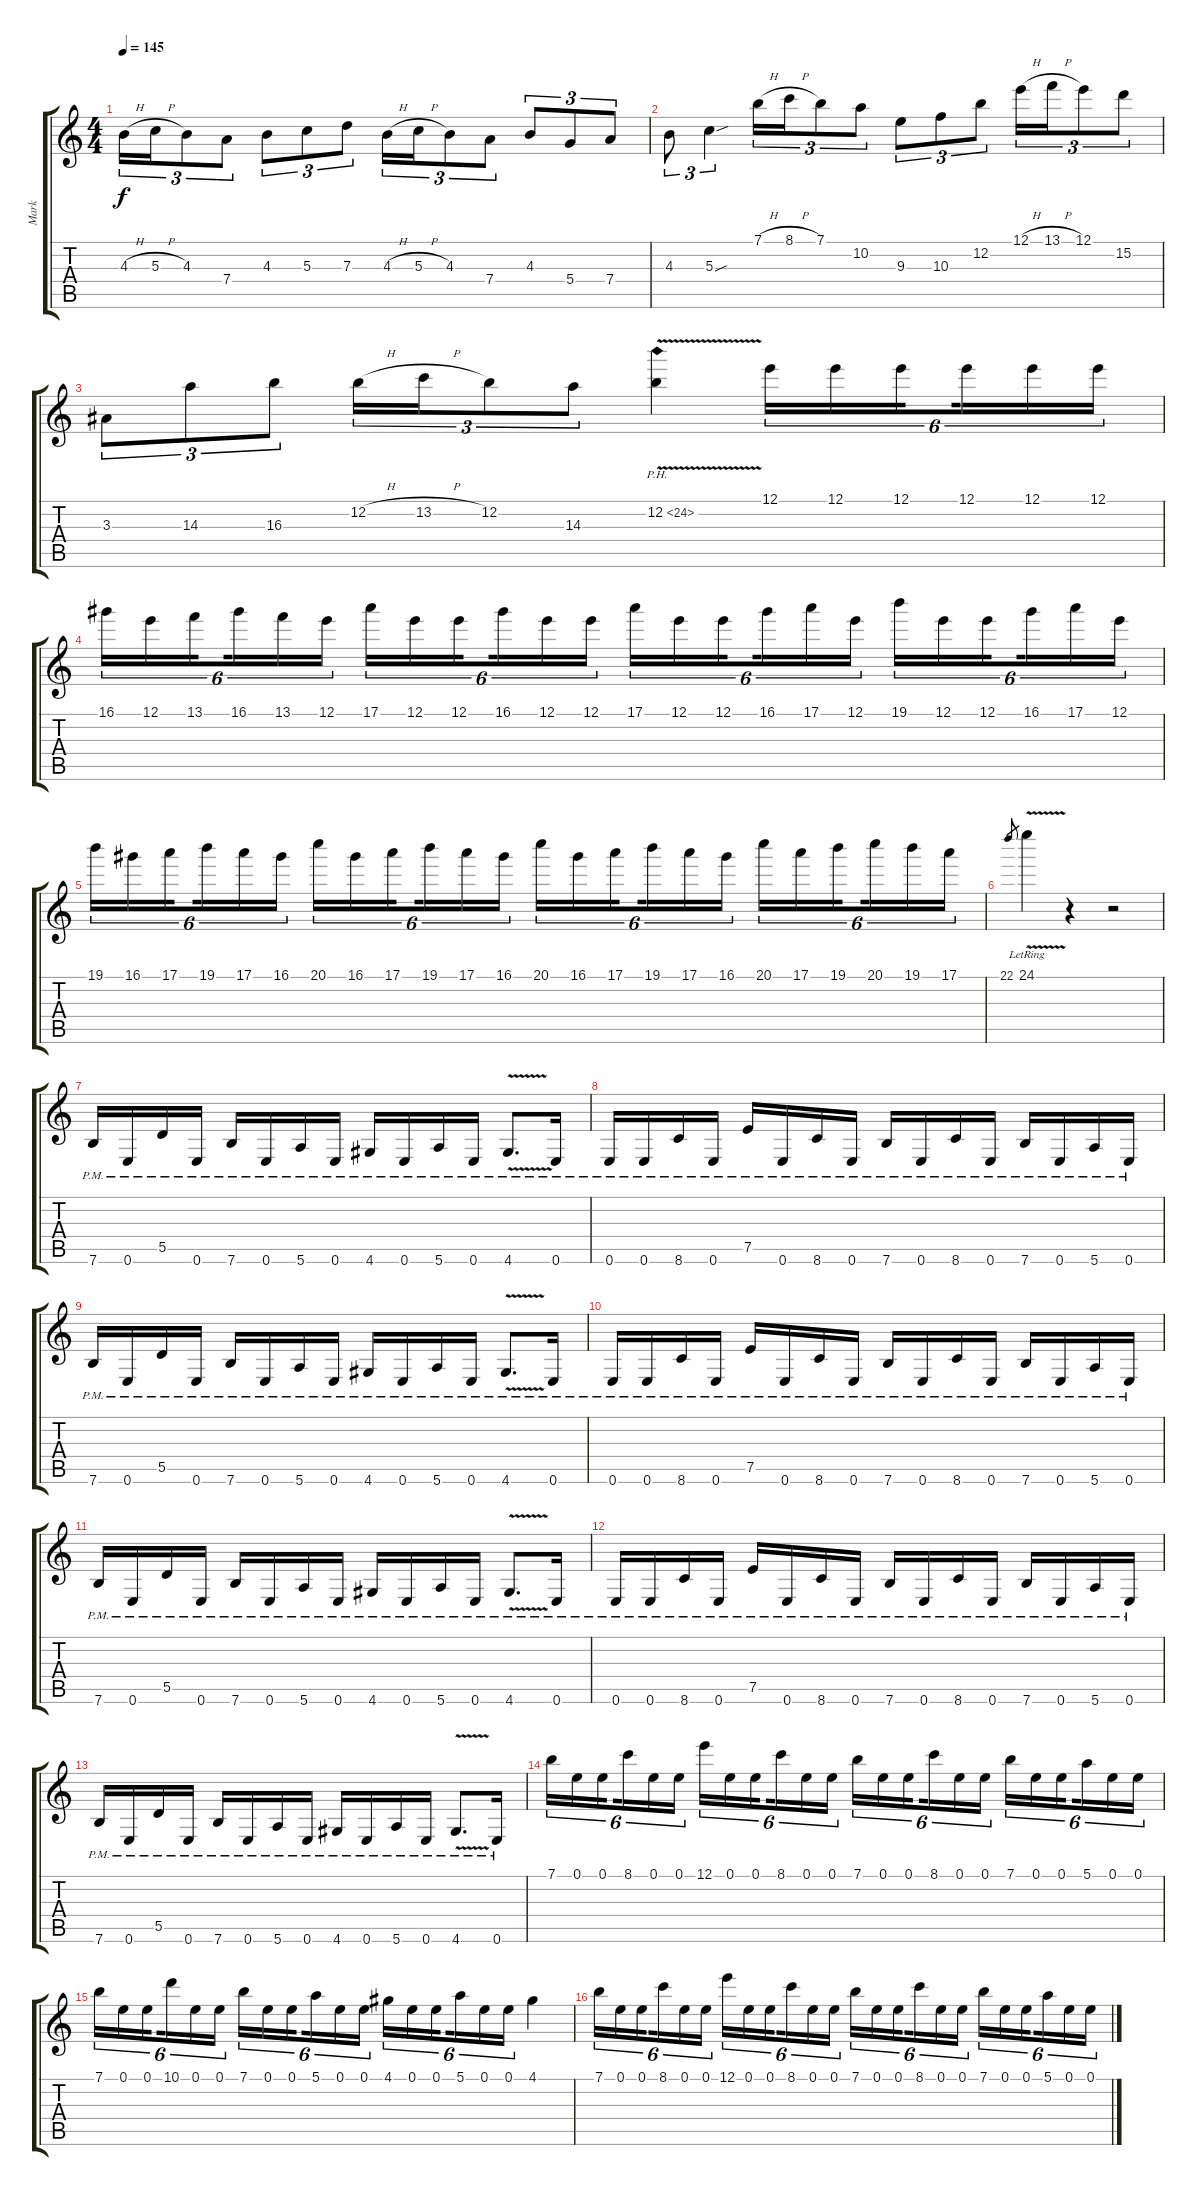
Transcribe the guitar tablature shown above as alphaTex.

\track ("Mark" "Mark") {instrument distortionguitar}
\staff {score tabs}
\tuning (E4 B3 G3 D3 A2 E2) {hide}
\ts (4 4)
\tempo 145
\clef g2
\ks c
4.3{h}.16{tu (3 2) dy f} 5.3{h}.16{tu (3 2)} 4.3.8{tu (3 2)} 7.4.8{tu (3 2)} 4.3.8{tu (3 2)} 5.3.8{tu (3 2)} 7.3.8{tu (3 2)} 4.3{h}.16{tu (3 2)} 5.3{h}.16{tu (3 2)} 4.3.8{tu (3 2)} 7.4.8{tu (3 2)} 4.3.8{tu (3 2)} 5.4.8{tu (3 2)} 7.4.8{tu (3 2)} |
4.3.8{tu (3 2)} 5.3{sou}.4{tu (3 2)} 7.1{h}.16{tu (3 2)} 8.1{h}.16{tu (3 2)} 7.1.8{tu (3 2)} 10.2.8{tu (3 2)} 9.3.8{tu (3 2)} 10.3.8{tu (3 2)} 12.2.8{tu (3 2)} 12.1{h}.16{tu (3 2)} 13.1{h}.16{tu (3 2)} 12.1.8{tu (3 2)} 15.2.8{tu (3 2)} |
3.3.8{tu (3 2)} 14.3.8{tu (3 2)} 16.3.8{tu (3 2)} 12.2{h}.16{tu (3 2)} 13.2{h}.16{tu (3 2)} 12.2.8{tu (3 2)} 14.3.8{tu (3 2)} 12.2{ph 12 v}.4 12.1.16{tu (6 4)} 12.1.16{tu (6 4)} 12.1.16{tu (6 4) beam splitsecondary} 12.1.16{tu (6 4)} 12.1.16{tu (6 4)} 12.1.16{tu (6 4)} |
16.1.16{tu (6 4)} 12.1.16{tu (6 4)} 13.1.16{tu (6 4) beam splitsecondary} 16.1.16{tu (6 4)} 13.1.16{tu (6 4)} 12.1.16{tu (6 4)} 17.1.16{tu (6 4)} 12.1.16{tu (6 4)} 12.1.16{tu (6 4) beam splitsecondary} 16.1.16{tu (6 4)} 12.1.16{tu (6 4)} 12.1.16{tu (6 4)} 17.1.16{tu (6 4)} 12.1.16{tu (6 4)} 12.1.16{tu (6 4) beam splitsecondary} 16.1.16{tu (6 4)} 17.1.16{tu (6 4)} 12.1.16{tu (6 4)} 19.1.16{tu (6 4)} 12.1.16{tu (6 4)} 12.1.16{tu (6 4) beam splitsecondary} 16.1.16{tu (6 4)} 17.1.16{tu (6 4)} 12.1.16{tu (6 4)} |
19.1.16{tu (6 4)} 16.1.16{tu (6 4)} 17.1.16{tu (6 4) beam splitsecondary} 19.1.16{tu (6 4)} 17.1.16{tu (6 4)} 16.1.16{tu (6 4)} 20.1.16{tu (6 4)} 16.1.16{tu (6 4)} 17.1.16{tu (6 4) beam splitsecondary} 19.1.16{tu (6 4)} 17.1.16{tu (6 4)} 16.1.16{tu (6 4)} 20.1.16{tu (6 4)} 16.1.16{tu (6 4)} 17.1.16{tu (6 4) beam splitsecondary} 19.1.16{tu (6 4)} 17.1.16{tu (6 4)} 16.1.16{tu (6 4)} 20.1.16{tu (6 4)} 17.1.16{tu (6 4)} 19.1.16{tu (6 4) beam splitsecondary} 20.1.16{tu (6 4)} 19.1.16{tu (6 4)} 17.1.16{tu (6 4)} |
22.1.8{gr} 24.1{v lr}.4 r.4 r.2 |
7.6{pm}.16 0.6{pm}.16 5.5{pm}.16 0.6{pm}.16 7.6{pm}.16 0.6{pm}.16 5.6{pm}.16 0.6{pm}.16 4.6{pm}.16 0.6{pm}.16 5.6{pm}.16 0.6{pm}.16 4.6{v pm}.8{d} 0.6{pm}.16 |
0.6{pm}.16 0.6{pm}.16 8.6{pm}.16 0.6{pm}.16 7.5{pm}.16 0.6{pm}.16 8.6{pm}.16 0.6{pm}.16 7.6{pm}.16 0.6{pm}.16 8.6{pm}.16 0.6{pm}.16 7.6{pm}.16 0.6{pm}.16 5.6{pm}.16 0.6{pm}.16 |
7.6{pm}.16 0.6{pm}.16 5.5{pm}.16 0.6{pm}.16 7.6{pm}.16 0.6{pm}.16 5.6{pm}.16 0.6{pm}.16 4.6{pm}.16 0.6{pm}.16 5.6{pm}.16 0.6{pm}.16 4.6{v pm}.8{d} 0.6{pm}.16 |
0.6{pm}.16 0.6{pm}.16 8.6{pm}.16 0.6{pm}.16 7.5{pm}.16 0.6{pm}.16 8.6{pm}.16 0.6{pm}.16 7.6{pm}.16 0.6{pm}.16 8.6{pm}.16 0.6{pm}.16 7.6{pm}.16 0.6{pm}.16 5.6{pm}.16 0.6{pm}.16 |
7.6{pm}.16 0.6{pm}.16 5.5{pm}.16 0.6{pm}.16 7.6{pm}.16 0.6{pm}.16 5.6{pm}.16 0.6{pm}.16 4.6{pm}.16 0.6{pm}.16 5.6{pm}.16 0.6{pm}.16 4.6{v pm}.8{d} 0.6{pm}.16 |
0.6{pm}.16 0.6{pm}.16 8.6{pm}.16 0.6{pm}.16 7.5{pm}.16 0.6{pm}.16 8.6{pm}.16 0.6{pm}.16 7.6{pm}.16 0.6{pm}.16 8.6{pm}.16 0.6{pm}.16 7.6{pm}.16 0.6{pm}.16 5.6{pm}.16 0.6{pm}.16 |
7.6{pm}.16 0.6{pm}.16 5.5{pm}.16 0.6{pm}.16 7.6{pm}.16 0.6{pm}.16 5.6{pm}.16 0.6{pm}.16 4.6{pm}.16 0.6{pm}.16 5.6{pm}.16 0.6{pm}.16 4.6{v pm}.8{d} 0.6{pm}.16 |
7.1.16{tu (6 4)} 0.1.16{tu (6 4)} 0.1.16{tu (6 4) beam splitsecondary} 8.1.16{tu (6 4)} 0.1.16{tu (6 4)} 0.1.16{tu (6 4)} 12.1.16{tu (6 4)} 0.1.16{tu (6 4)} 0.1.16{tu (6 4) beam splitsecondary} 8.1.16{tu (6 4)} 0.1.16{tu (6 4)} 0.1.16{tu (6 4)} 7.1.16{tu (6 4)} 0.1.16{tu (6 4)} 0.1.16{tu (6 4) beam splitsecondary} 8.1.16{tu (6 4)} 0.1.16{tu (6 4)} 0.1.16{tu (6 4)} 7.1.16{tu (6 4)} 0.1.16{tu (6 4)} 0.1.16{tu (6 4) beam splitsecondary} 5.1.16{tu (6 4)} 0.1.16{tu (6 4)} 0.1.16{tu (6 4)} |
7.1.16{tu (6 4)} 0.1.16{tu (6 4)} 0.1.16{tu (6 4) beam splitsecondary} 10.1.16{tu (6 4)} 0.1.16{tu (6 4)} 0.1.16{tu (6 4)} 7.1.16{tu (6 4)} 0.1.16{tu (6 4)} 0.1.16{tu (6 4) beam splitsecondary} 5.1.16{tu (6 4)} 0.1.16{tu (6 4)} 0.1.16{tu (6 4)} 4.1.16{tu (6 4)} 0.1.16{tu (6 4)} 0.1.16{tu (6 4) beam splitsecondary} 5.1.16{tu (6 4)} 0.1.16{tu (6 4)} 0.1.16{tu (6 4)} 4.1.4 |
7.1.16{tu (6 4)} 0.1.16{tu (6 4)} 0.1.16{tu (6 4) beam splitsecondary} 8.1.16{tu (6 4)} 0.1.16{tu (6 4)} 0.1.16{tu (6 4)} 12.1.16{tu (6 4)} 0.1.16{tu (6 4)} 0.1.16{tu (6 4) beam splitsecondary} 8.1.16{tu (6 4)} 0.1.16{tu (6 4)} 0.1.16{tu (6 4)} 7.1.16{tu (6 4)} 0.1.16{tu (6 4)} 0.1.16{tu (6 4) beam splitsecondary} 8.1.16{tu (6 4)} 0.1.16{tu (6 4)} 0.1.16{tu (6 4)} 7.1.16{tu (6 4)} 0.1.16{tu (6 4)} 0.1.16{tu (6 4) beam splitsecondary} 5.1.16{tu (6 4)} 0.1.16{tu (6 4)} 0.1.16{tu (6 4)}
